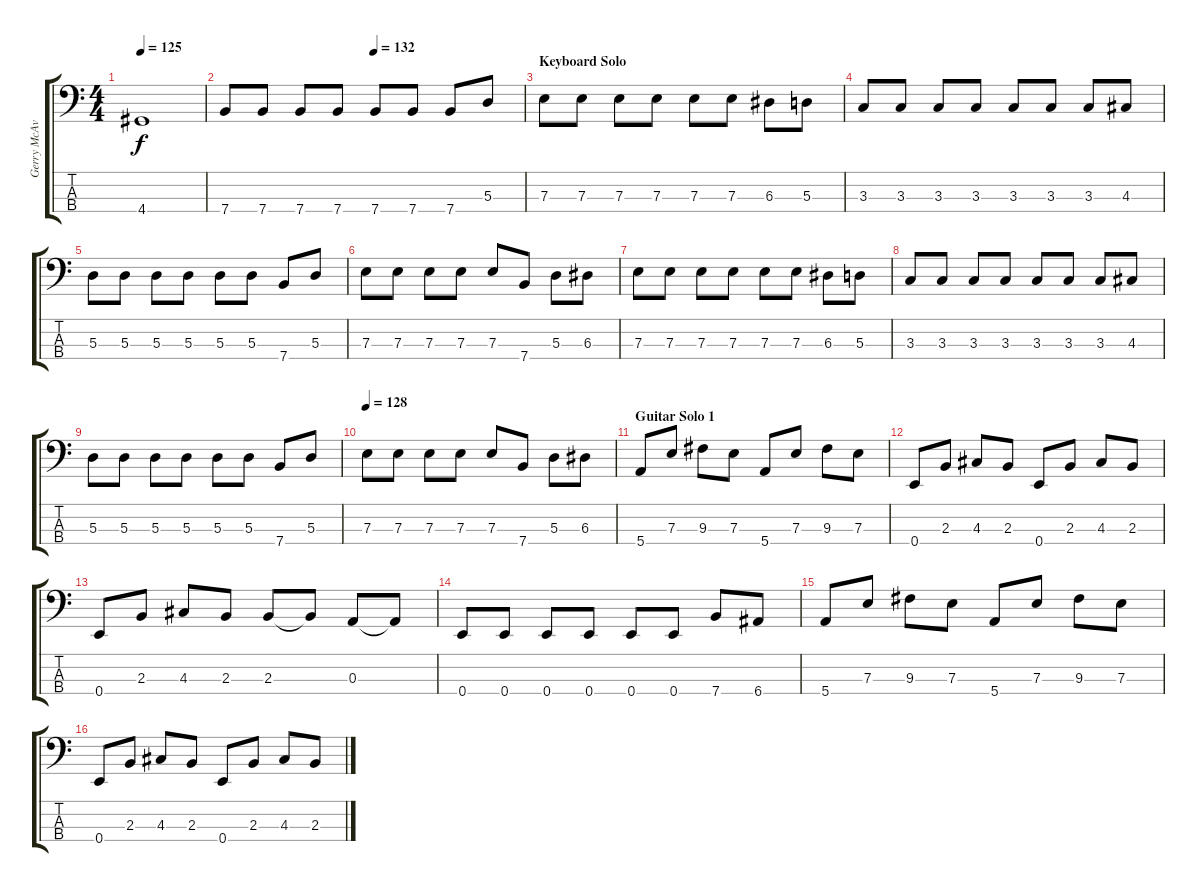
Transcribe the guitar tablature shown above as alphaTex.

\track ("Gerry McAvoy" "Gerry McAv") {instrument electricbasspick}
\staff {score tabs}
\tuning (G2 D2 A1 E1) {hide}
\ts (4 4)
\tempo 125
\clef f4
\ks c
4.4.1{dy f} |
\tempo (132 0.5)
7.4.8 7.4.8 7.4.8 7.4.8 7.4.8 7.4.8 7.4.8 5.3.8 |
\section ("" "Keyboard Solo")
7.3.8 7.3.8 7.3.8 7.3.8 7.3.8 7.3.8 6.3.8 5.3.8 |
3.3.8 3.3.8 3.3.8 3.3.8 3.3.8 3.3.8 3.3.8 4.3.8 |
5.3.8 5.3.8 5.3.8 5.3.8 5.3.8 5.3.8 7.4.8 5.3.8 |
7.3.8 7.3.8 7.3.8 7.3.8 7.3.8 7.4.8 5.3.8 6.3.8 |
7.3.8 7.3.8 7.3.8 7.3.8 7.3.8 7.3.8 6.3.8 5.3.8 |
3.3.8 3.3.8 3.3.8 3.3.8 3.3.8 3.3.8 3.3.8 4.3.8 |
5.3.8 5.3.8 5.3.8 5.3.8 5.3.8 5.3.8 7.4.8 5.3.8 |
\tempo 128
7.3.8 7.3.8 7.3.8 7.3.8 7.3.8 7.4.8 5.3.8 6.3.8 |
\section ("" "Guitar Solo 1")
5.4.8 7.3.8 9.3.8 7.3.8 5.4.8 7.3.8 9.3.8 7.3.8 |
0.4.8 2.3.8 4.3.8 2.3.8 0.4.8 2.3.8 4.3.8 2.3.8 |
0.4.8 2.3.8 4.3.8 2.3.8 2.3.8 2.3{t}.8 0.3.8 0.3{t}.8 |
0.4.8 0.4.8 0.4.8 0.4.8 0.4.8 0.4.8 7.4.8 6.4.8 |
5.4.8 7.3.8 9.3.8 7.3.8 5.4.8 7.3.8 9.3.8 7.3.8 |
0.4.8 2.3.8 4.3.8 2.3.8 0.4.8 2.3.8 4.3.8 2.3.8
